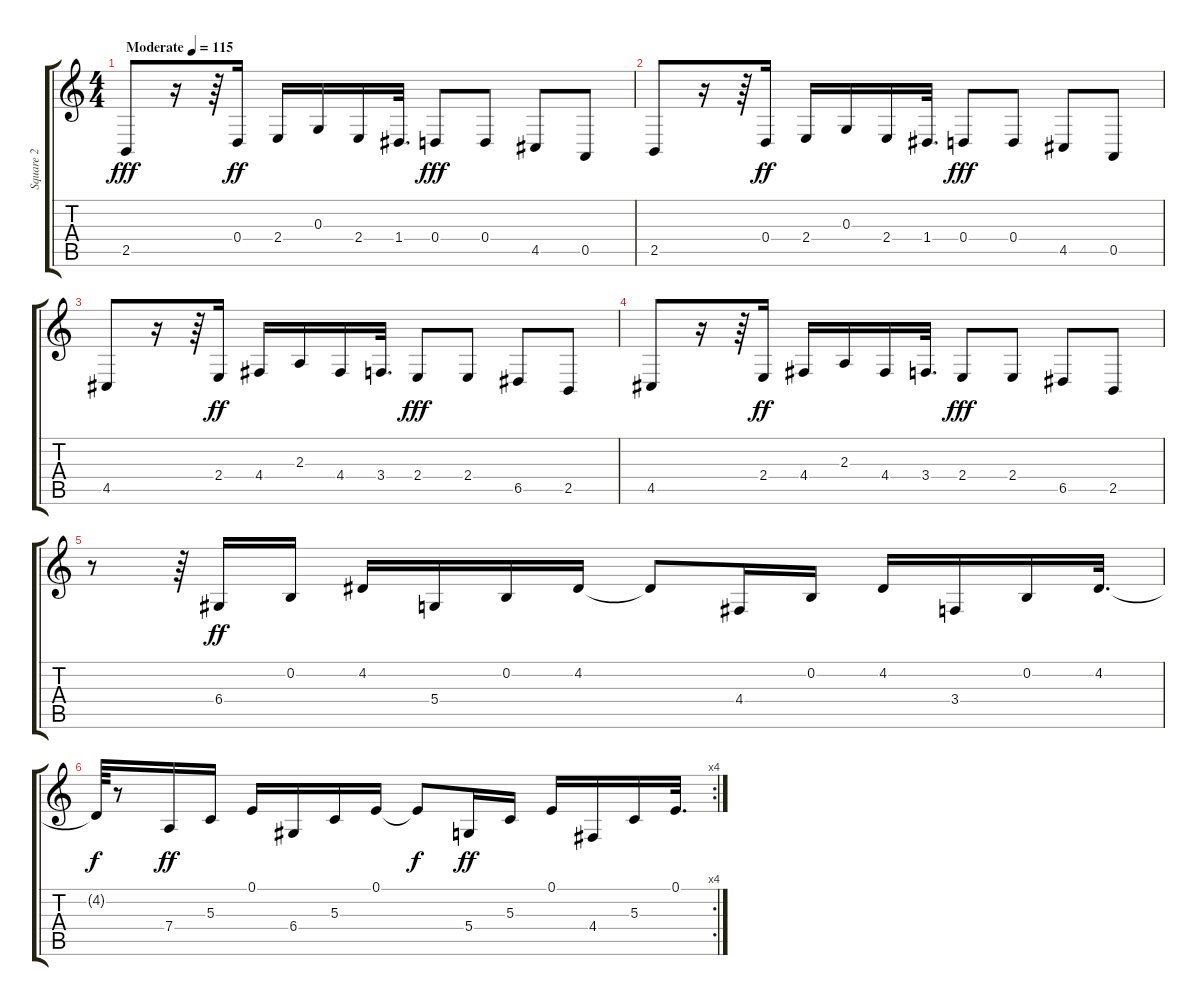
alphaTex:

\track ("Square 2" "Square 2") {instrument lead1square}
\staff {score tabs}
\tuning (E4 B3 G3 D3 A2 E2) {hide}
\ts (4 4)
\tempo (115 "Moderate")
\clef g2
\ks c
2.5.8{dy fff instrument lead1square} r.16 r.64 0.4.16{dy ff} 2.4.16 0.3.16 2.4.16 1.4.32{d} 0.4.8{dy fff} 0.4.8 4.5.8 0.5.8 |
2.5.8 r.16 r.64 0.4.16{dy ff} 2.4.16 0.3.16 2.4.16 1.4.32{d} 0.4.8{dy fff} 0.4.8 4.5.8 0.5.8 |
4.5.8 r.16 r.64 2.4.16{dy ff} 4.4.16 2.3.16 4.4.16 3.4.32{d} 2.4.8{dy fff} 2.4.8 6.5.8 2.5.8 |
4.5.8 r.16 r.64 2.4.16{dy ff} 4.4.16 2.3.16 4.4.16 3.4.32{d} 2.4.8{dy fff} 2.4.8 6.5.8 2.5.8 |
r.8 r.64 6.4.16{dy ff} 0.2.16 4.2.16 5.4.16 0.2.16 4.2.16 4.2{t}.8 4.4.16 0.2.16 4.2.16 3.4.16 0.2.16 4.2.32{d} |
\rc 4
4.2{t}.64{dy f} r.8 7.4.16{dy ff} 5.3.16 0.1.16 6.4.16 5.3.16 0.1.16 0.1{t}.8{dy f} 5.4.16{dy ff} 5.3.16 0.1.16 4.4.16 5.3.16 0.1.32{d}
